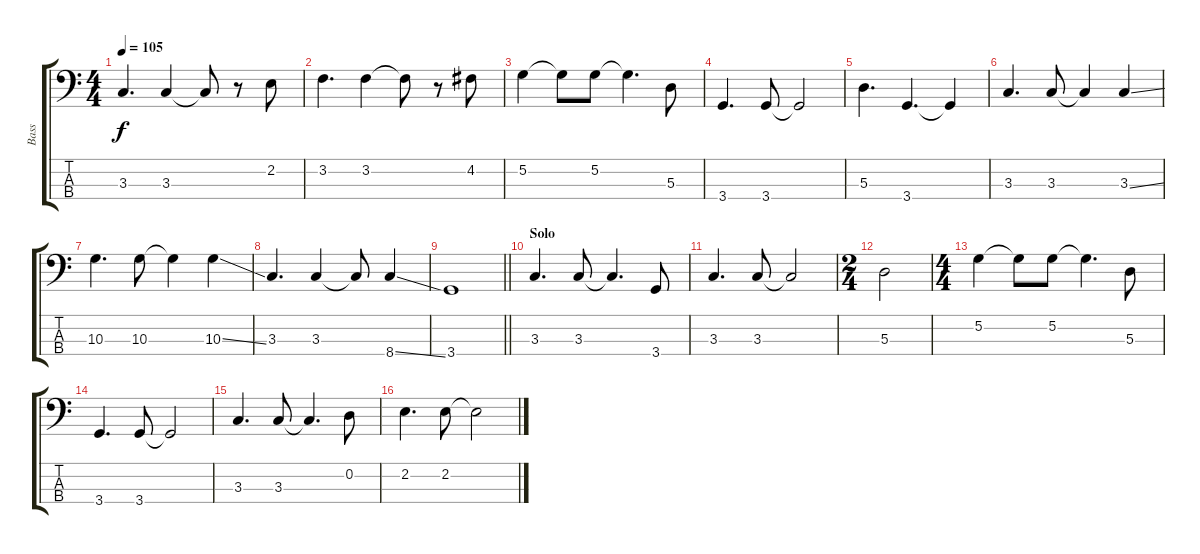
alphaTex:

\track ("Bass" "Bass") {instrument electricbassfinger}
\staff {score tabs}
\tuning (G2 D2 A1 E1) {hide}
\ts (4 4)
\tempo 105
\clef f4
\ks c
3.3.4{d dy f} 3.3.4 3.3{t}.8 r.8 2.2.8 |
3.2.4{d} 3.2.4 3.2{t}.8 r.8 4.2.8 |
5.2.4 5.2{t}.8 5.2.8 5.2{t}.4{d} 5.3.8 |
3.4.4{d} 3.4.8 3.4{t}.2 |
5.3.4{d} 3.4.4{d} 3.4{t}.4 |
3.3.4{d} 3.3.8 3.3{t}.4 3.3{ss}.4 |
10.3.4{d} 10.3.8 10.3{t}.4 10.3{ss}.4 |
3.3.4{d} 3.3.4 3.3{t}.8 8.4{ss}.4 |
\barLineRight lightlight
3.4.1 |
\section ("" "Solo")
3.3.4{d} 3.3.8 3.3{t}.4{d} 3.4.8 |
3.3.4{d} 3.3.8 3.3{t}.2 |
\ts (2 4)
5.3.2 |
\ts (4 4)
5.2.4 5.2{t}.8 5.2.8 5.2{t}.4{d} 5.3.8 |
3.4.4{d} 3.4.8 3.4{t}.2 |
3.3.4{d} 3.3.8 3.3{t}.4{d} 0.2.8 |
2.2.4{d} 2.2.8 2.2{t}.2
